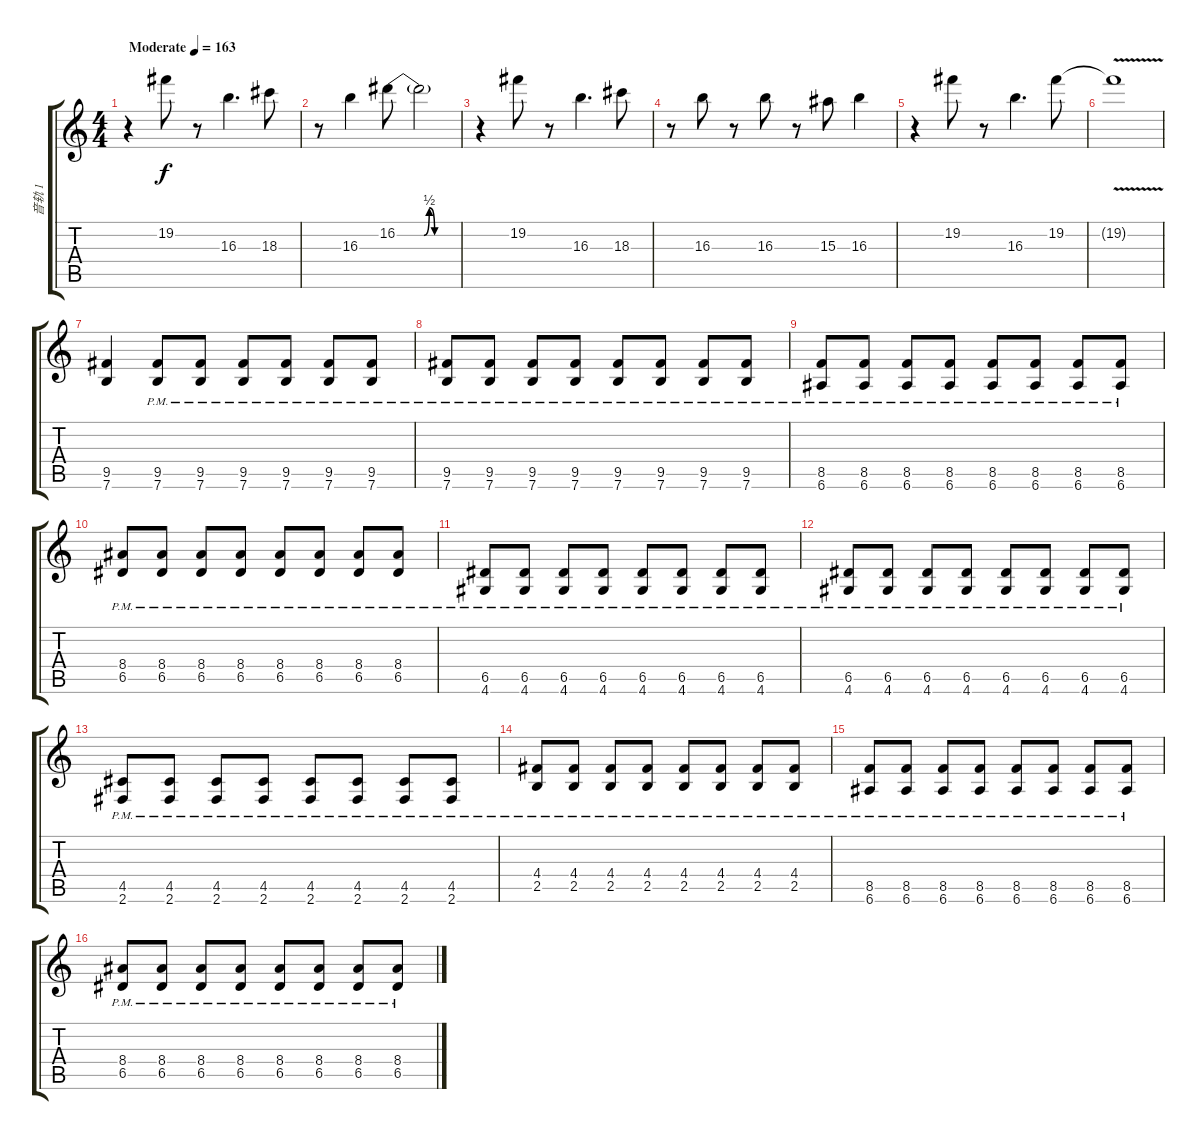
\track ("音轨 1" "音轨 1") {instrument overdrivenguitar}
\staff {score tabs}
\tuning (E4 B3 G3 D3 A2 E2) {hide}
\ts (4 4)
\tempo (163 "Moderate")
\clef g2
\ks c
r.4{dy f instrument overdrivenguitar} 19.2.8 r.8 16.3.4{d} 18.3.8 |
r.8 16.3.4 16.2{be (custom 0 0 25 0 30 2 35 0 45 0 60 0)}.8 16.2{t}.2 |
r.4 19.2.8 r.8 16.3.4{d} 18.3.8 |
r.8 16.3.8 r.8 16.3.8 r.8 15.3.8 16.3.4 |
r.4 19.2.8 r.8 16.3.4{d} 19.2.8 |
19.2{v t}.1 |
(9.5 7.6).4 (9.5{pm} 7.6{pm}).8 (9.5{pm} 7.6{pm}).8 (9.5{pm} 7.6{pm}).8 (9.5{pm} 7.6{pm}).8 (9.5{pm} 7.6{pm}).8 (9.5{pm} 7.6{pm}).8 |
(9.5{pm} 7.6{pm}).8 (9.5{pm} 7.6{pm}).8 (9.5{pm} 7.6{pm}).8 (9.5{pm} 7.6{pm}).8 (9.5{pm} 7.6{pm}).8 (9.5{pm} 7.6{pm}).8 (9.5{pm} 7.6{pm}).8 (9.5{pm} 7.6{pm}).8 |
(8.5{pm} 6.6{pm}).8 (8.5{pm} 6.6{pm}).8 (8.5{pm} 6.6{pm}).8 (8.5{pm} 6.6{pm}).8 (8.5{pm} 6.6{pm}).8 (8.5{pm} 6.6{pm}).8 (8.5{pm} 6.6{pm}).8 (8.5{pm} 6.6{pm}).8 |
(8.4{pm} 6.5{pm}).8 (8.4{pm} 6.5{pm}).8 (8.4{pm} 6.5{pm}).8 (8.4{pm} 6.5{pm}).8 (8.4{pm} 6.5{pm}).8 (8.4{pm} 6.5{pm}).8 (8.4{pm} 6.5{pm}).8 (8.4{pm} 6.5{pm}).8 |
(6.5{pm} 4.6{pm}).8 (6.5{pm} 4.6{pm}).8 (6.5{pm} 4.6{pm}).8 (6.5{pm} 4.6{pm}).8 (6.5{pm} 4.6{pm}).8 (6.5{pm} 4.6{pm}).8 (6.5{pm} 4.6{pm}).8 (6.5{pm} 4.6{pm}).8 |
(6.5{pm} 4.6{pm}).8 (6.5{pm} 4.6{pm}).8 (6.5{pm} 4.6{pm}).8 (6.5{pm} 4.6{pm}).8 (6.5{pm} 4.6{pm}).8 (6.5{pm} 4.6{pm}).8 (6.5{pm} 4.6{pm}).8 (6.5{pm} 4.6{pm}).8 |
(4.5{pm} 2.6{pm}).8 (4.5{pm} 2.6{pm}).8 (4.5{pm} 2.6{pm}).8 (4.5{pm} 2.6{pm}).8 (4.5{pm} 2.6{pm}).8 (4.5{pm} 2.6{pm}).8 (4.5{pm} 2.6{pm}).8 (4.5{pm} 2.6{pm}).8 |
(4.4{pm} 2.5{pm}).8 (4.4{pm} 2.5{pm}).8 (4.4{pm} 2.5{pm}).8 (4.4{pm} 2.5{pm}).8 (4.4{pm} 2.5{pm}).8 (4.4{pm} 2.5{pm}).8 (4.4{pm} 2.5{pm}).8 (4.4{pm} 2.5{pm}).8 |
(8.5{pm} 6.6{pm}).8 (8.5{pm} 6.6{pm}).8 (8.5{pm} 6.6{pm}).8 (8.5{pm} 6.6{pm}).8 (8.5{pm} 6.6{pm}).8 (8.5{pm} 6.6{pm}).8 (8.5{pm} 6.6{pm}).8 (8.5{pm} 6.6{pm}).8 |
(8.4{pm} 6.5{pm}).8 (8.4{pm} 6.5{pm}).8 (8.4{pm} 6.5{pm}).8 (8.4{pm} 6.5{pm}).8 (8.4{pm} 6.5{pm}).8 (8.4{pm} 6.5{pm}).8 (8.4{pm} 6.5{pm}).8 (8.4{pm} 6.5{pm}).8
